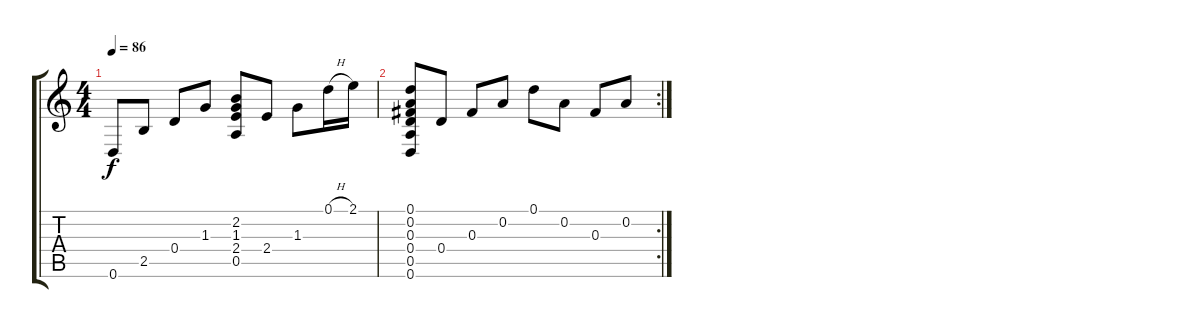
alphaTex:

\track "" {instrument acousticguitarsteel}
\staff {score tabs}
\tuning (D4 A3 Gb3 D3 A2 D2) {hide}
\ts (4 4)
\tempo 86
\clef g2
\ks c
0.6.8{dy f} 2.5.8 0.4.8 1.3.8 (2.2 1.3 2.4 0.5).8 2.4.8 1.3.8 0.1{h}.16 2.1.16 |
\rc 2
(0.1 0.2 0.3 0.4 0.5 0.6).8 0.4.8 0.3.8 0.2.8 0.1.8 0.2.8 0.3.8 0.2.8
